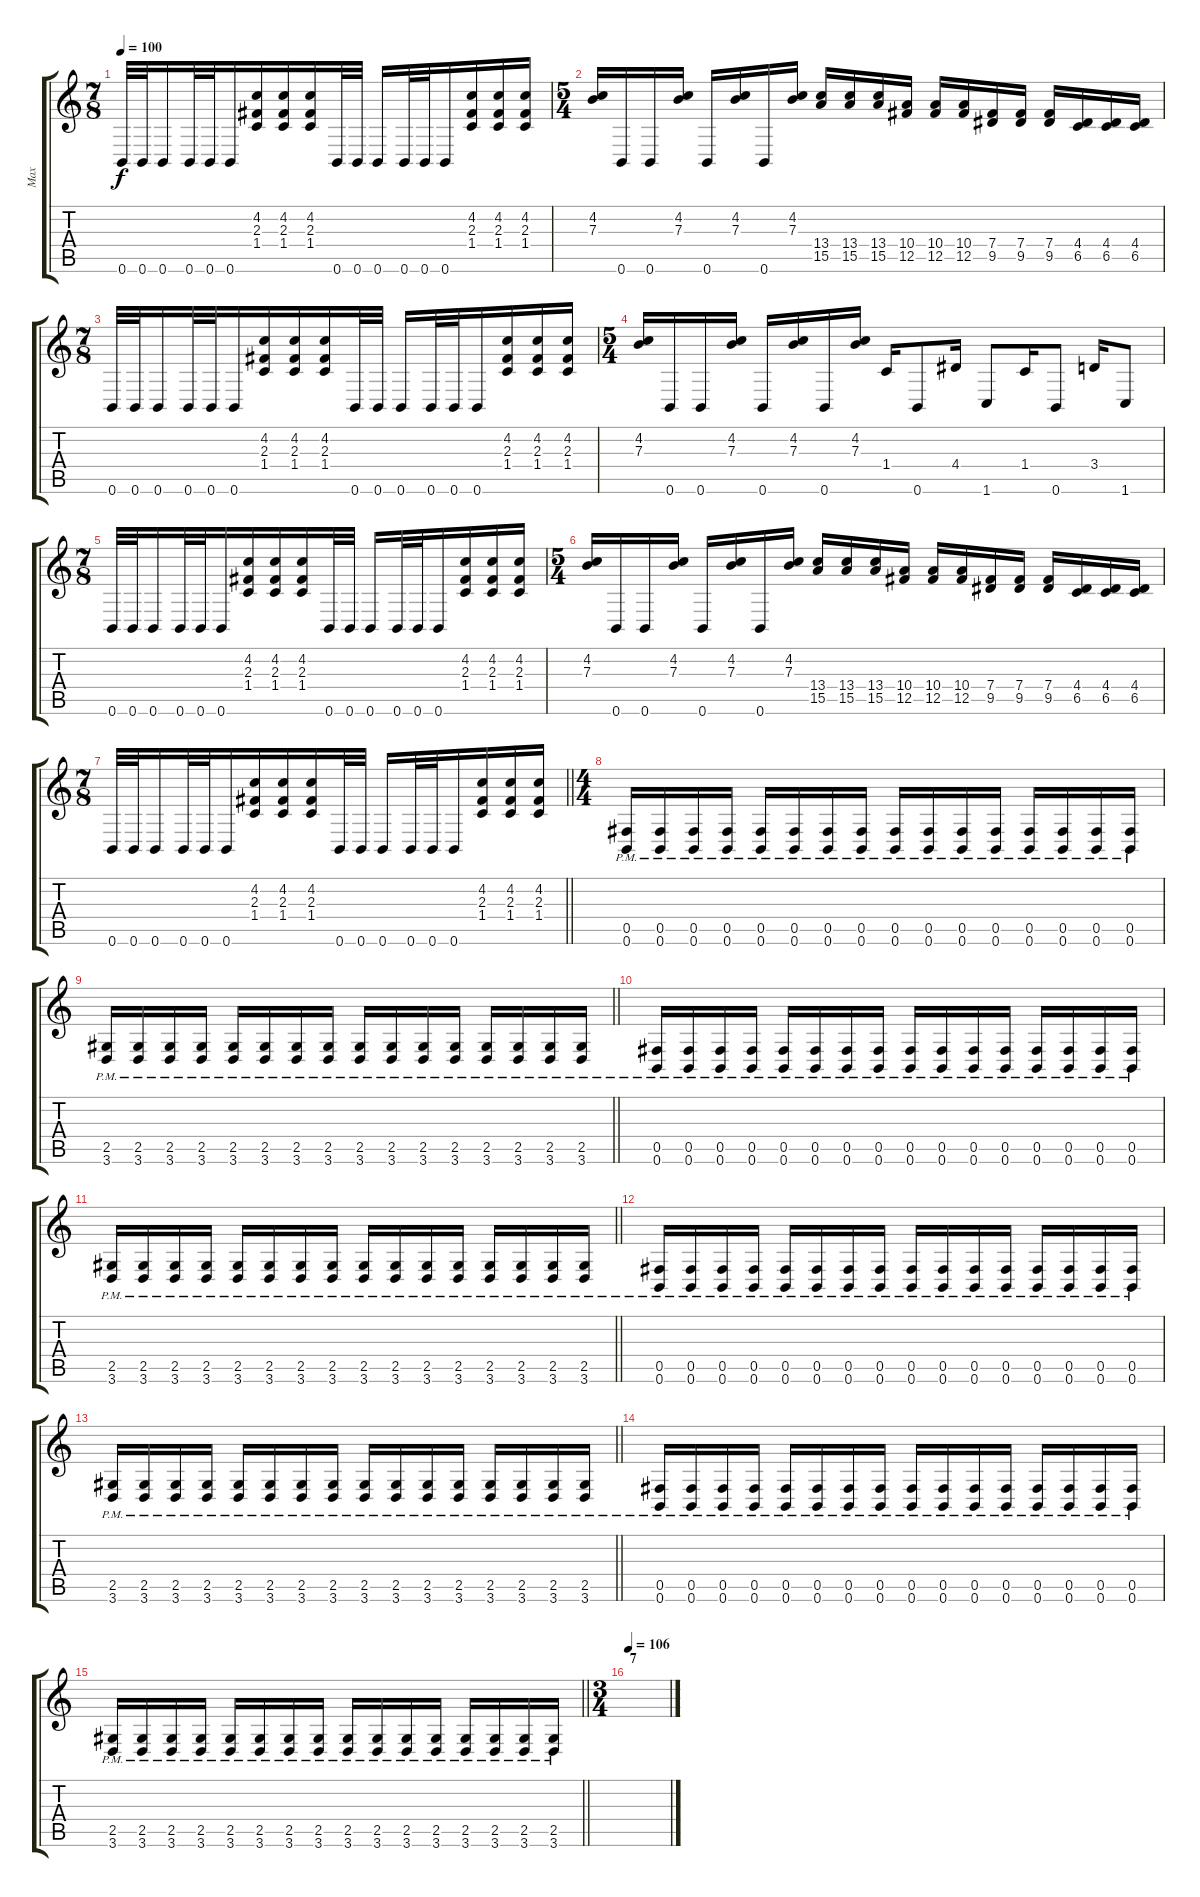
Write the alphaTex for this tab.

\track ("Max" "Max") {instrument distortionguitar}
\staff {score tabs}
\tuning (Db4 Ab3 E3 B2 Gb2 B1) {hide}
\ts (7 8)
\tempo 100
\clef g2
\ks c
0.6.32{dy f} 0.6.32 0.6.16 0.6.32 0.6.32 0.6.16 (4.2 2.3 1.4).16 (4.2 2.3 1.4).16 (4.2 2.3 1.4).16 0.6.32 0.6.32 0.6.16 0.6.32 0.6.32 0.6.16 (4.2 2.3 1.4).16 (4.2 2.3 1.4).16 (4.2 2.3 1.4).16 |
\ts (5 4)
(4.2 7.3).16 0.6.16 0.6.16 (4.2 7.3).16 0.6.16 (4.2 7.3).16 0.6.16 (4.2 7.3).16 (13.4 15.5).16 (13.4 15.5).16 (13.4 15.5).16 (10.4 12.5).16 (10.4 12.5).16 (10.4 12.5).16 (7.4 9.5).16 (7.4 9.5).16 (7.4 9.5).16 (4.4 6.5).16 (4.4 6.5).16 (4.4 6.5).16 |
\ts (7 8)
0.6.32 0.6.32 0.6.16 0.6.32 0.6.32 0.6.16 (4.2 2.3 1.4).16 (4.2 2.3 1.4).16 (4.2 2.3 1.4).16 0.6.32 0.6.32 0.6.16 0.6.32 0.6.32 0.6.16 (4.2 2.3 1.4).16 (4.2 2.3 1.4).16 (4.2 2.3 1.4).16 |
\ts (5 4)
(4.2 7.3).16 0.6.16 0.6.16 (4.2 7.3).16 0.6.16 (4.2 7.3).16 0.6.16 (4.2 7.3).16 1.4.16 0.6.8 4.4.16 1.6.8 1.4.16 0.6.8 3.4.16 1.6.8 |
\ts (7 8)
0.6.32 0.6.32 0.6.16 0.6.32 0.6.32 0.6.16 (4.2 2.3 1.4).16 (4.2 2.3 1.4).16 (4.2 2.3 1.4).16 0.6.32 0.6.32 0.6.16 0.6.32 0.6.32 0.6.16 (4.2 2.3 1.4).16 (4.2 2.3 1.4).16 (4.2 2.3 1.4).16 |
\ts (5 4)
(4.2 7.3).16 0.6.16 0.6.16 (4.2 7.3).16 0.6.16 (4.2 7.3).16 0.6.16 (4.2 7.3).16 (13.4 15.5).16 (13.4 15.5).16 (13.4 15.5).16 (10.4 12.5).16 (10.4 12.5).16 (10.4 12.5).16 (7.4 9.5).16 (7.4 9.5).16 (7.4 9.5).16 (4.4 6.5).16 (4.4 6.5).16 (4.4 6.5).16 |
\ts (7 8)
\barLineRight lightlight
0.6.32 0.6.32 0.6.16 0.6.32 0.6.32 0.6.16 (4.2 2.3 1.4).16 (4.2 2.3 1.4).16 (4.2 2.3 1.4).16 0.6.32 0.6.32 0.6.16 0.6.32 0.6.32 0.6.16 (4.2 2.3 1.4).16 (4.2 2.3 1.4).16 (4.2 2.3 1.4).16 |
\ts (4 4)
(0.5{pm} 0.6{pm}).16 (0.5{pm} 0.6{pm}).16 (0.5{pm} 0.6{pm}).16 (0.5{pm} 0.6{pm}).16 (0.5{pm} 0.6{pm}).16 (0.5{pm} 0.6{pm}).16 (0.5{pm} 0.6{pm}).16 (0.5{pm} 0.6{pm}).16 (0.5{pm} 0.6{pm}).16 (0.5{pm} 0.6{pm}).16 (0.5{pm} 0.6{pm}).16 (0.5{pm} 0.6{pm}).16 (0.5{pm} 0.6{pm}).16 (0.5{pm} 0.6{pm}).16 (0.5{pm} 0.6{pm}).16 (0.5{pm} 0.6{pm}).16 |
\barLineRight lightlight
(2.5{pm} 3.6{pm}).16 (2.5{pm} 3.6{pm}).16 (2.5{pm} 3.6{pm}).16 (2.5{pm} 3.6{pm}).16 (2.5{pm} 3.6{pm}).16 (2.5{pm} 3.6{pm}).16 (2.5{pm} 3.6{pm}).16 (2.5{pm} 3.6{pm}).16 (2.5{pm} 3.6{pm}).16 (2.5{pm} 3.6{pm}).16 (2.5{pm} 3.6{pm}).16 (2.5{pm} 3.6{pm}).16 (2.5{pm} 3.6{pm}).16 (2.5{pm} 3.6{pm}).16 (2.5{pm} 3.6{pm}).16 (2.5{pm} 3.6{pm}).16 |
(0.5{pm} 0.6{pm}).16 (0.5{pm} 0.6{pm}).16 (0.5{pm} 0.6{pm}).16 (0.5{pm} 0.6{pm}).16 (0.5{pm} 0.6{pm}).16 (0.5{pm} 0.6{pm}).16 (0.5{pm} 0.6{pm}).16 (0.5{pm} 0.6{pm}).16 (0.5{pm} 0.6{pm}).16 (0.5{pm} 0.6{pm}).16 (0.5{pm} 0.6{pm}).16 (0.5{pm} 0.6{pm}).16 (0.5{pm} 0.6{pm}).16 (0.5{pm} 0.6{pm}).16 (0.5{pm} 0.6{pm}).16 (0.5{pm} 0.6{pm}).16 |
\barLineRight lightlight
(2.5{pm} 3.6{pm}).16 (2.5{pm} 3.6{pm}).16 (2.5{pm} 3.6{pm}).16 (2.5{pm} 3.6{pm}).16 (2.5{pm} 3.6{pm}).16 (2.5{pm} 3.6{pm}).16 (2.5{pm} 3.6{pm}).16 (2.5{pm} 3.6{pm}).16 (2.5{pm} 3.6{pm}).16 (2.5{pm} 3.6{pm}).16 (2.5{pm} 3.6{pm}).16 (2.5{pm} 3.6{pm}).16 (2.5{pm} 3.6{pm}).16 (2.5{pm} 3.6{pm}).16 (2.5{pm} 3.6{pm}).16 (2.5{pm} 3.6{pm}).16 |
(0.5{pm} 0.6{pm}).16 (0.5{pm} 0.6{pm}).16 (0.5{pm} 0.6{pm}).16 (0.5{pm} 0.6{pm}).16 (0.5{pm} 0.6{pm}).16 (0.5{pm} 0.6{pm}).16 (0.5{pm} 0.6{pm}).16 (0.5{pm} 0.6{pm}).16 (0.5{pm} 0.6{pm}).16 (0.5{pm} 0.6{pm}).16 (0.5{pm} 0.6{pm}).16 (0.5{pm} 0.6{pm}).16 (0.5{pm} 0.6{pm}).16 (0.5{pm} 0.6{pm}).16 (0.5{pm} 0.6{pm}).16 (0.5{pm} 0.6{pm}).16 |
\barLineRight lightlight
(2.5{pm} 3.6{pm}).16 (2.5{pm} 3.6{pm}).16 (2.5{pm} 3.6{pm}).16 (2.5{pm} 3.6{pm}).16 (2.5{pm} 3.6{pm}).16 (2.5{pm} 3.6{pm}).16 (2.5{pm} 3.6{pm}).16 (2.5{pm} 3.6{pm}).16 (2.5{pm} 3.6{pm}).16 (2.5{pm} 3.6{pm}).16 (2.5{pm} 3.6{pm}).16 (2.5{pm} 3.6{pm}).16 (2.5{pm} 3.6{pm}).16 (2.5{pm} 3.6{pm}).16 (2.5{pm} 3.6{pm}).16 (2.5{pm} 3.6{pm}).16 |
(0.5{pm} 0.6{pm}).16 (0.5{pm} 0.6{pm}).16 (0.5{pm} 0.6{pm}).16 (0.5{pm} 0.6{pm}).16 (0.5{pm} 0.6{pm}).16 (0.5{pm} 0.6{pm}).16 (0.5{pm} 0.6{pm}).16 (0.5{pm} 0.6{pm}).16 (0.5{pm} 0.6{pm}).16 (0.5{pm} 0.6{pm}).16 (0.5{pm} 0.6{pm}).16 (0.5{pm} 0.6{pm}).16 (0.5{pm} 0.6{pm}).16 (0.5{pm} 0.6{pm}).16 (0.5{pm} 0.6{pm}).16 (0.5{pm} 0.6{pm}).16 |
\barLineRight lightlight
(2.5{pm} 3.6{pm}).16 (2.5{pm} 3.6{pm}).16 (2.5{pm} 3.6{pm}).16 (2.5{pm} 3.6{pm}).16 (2.5{pm} 3.6{pm}).16 (2.5{pm} 3.6{pm}).16 (2.5{pm} 3.6{pm}).16 (2.5{pm} 3.6{pm}).16 (2.5{pm} 3.6{pm}).16 (2.5{pm} 3.6{pm}).16 (2.5{pm} 3.6{pm}).16 (2.5{pm} 3.6{pm}).16 (2.5{pm} 3.6{pm}).16 (2.5{pm} 3.6{pm}).16 (2.5{pm} 3.6{pm}).16 (2.5{pm} 3.6{pm}).16 |
\ts (3 4)
\section ("" "7")
\tempo 106
